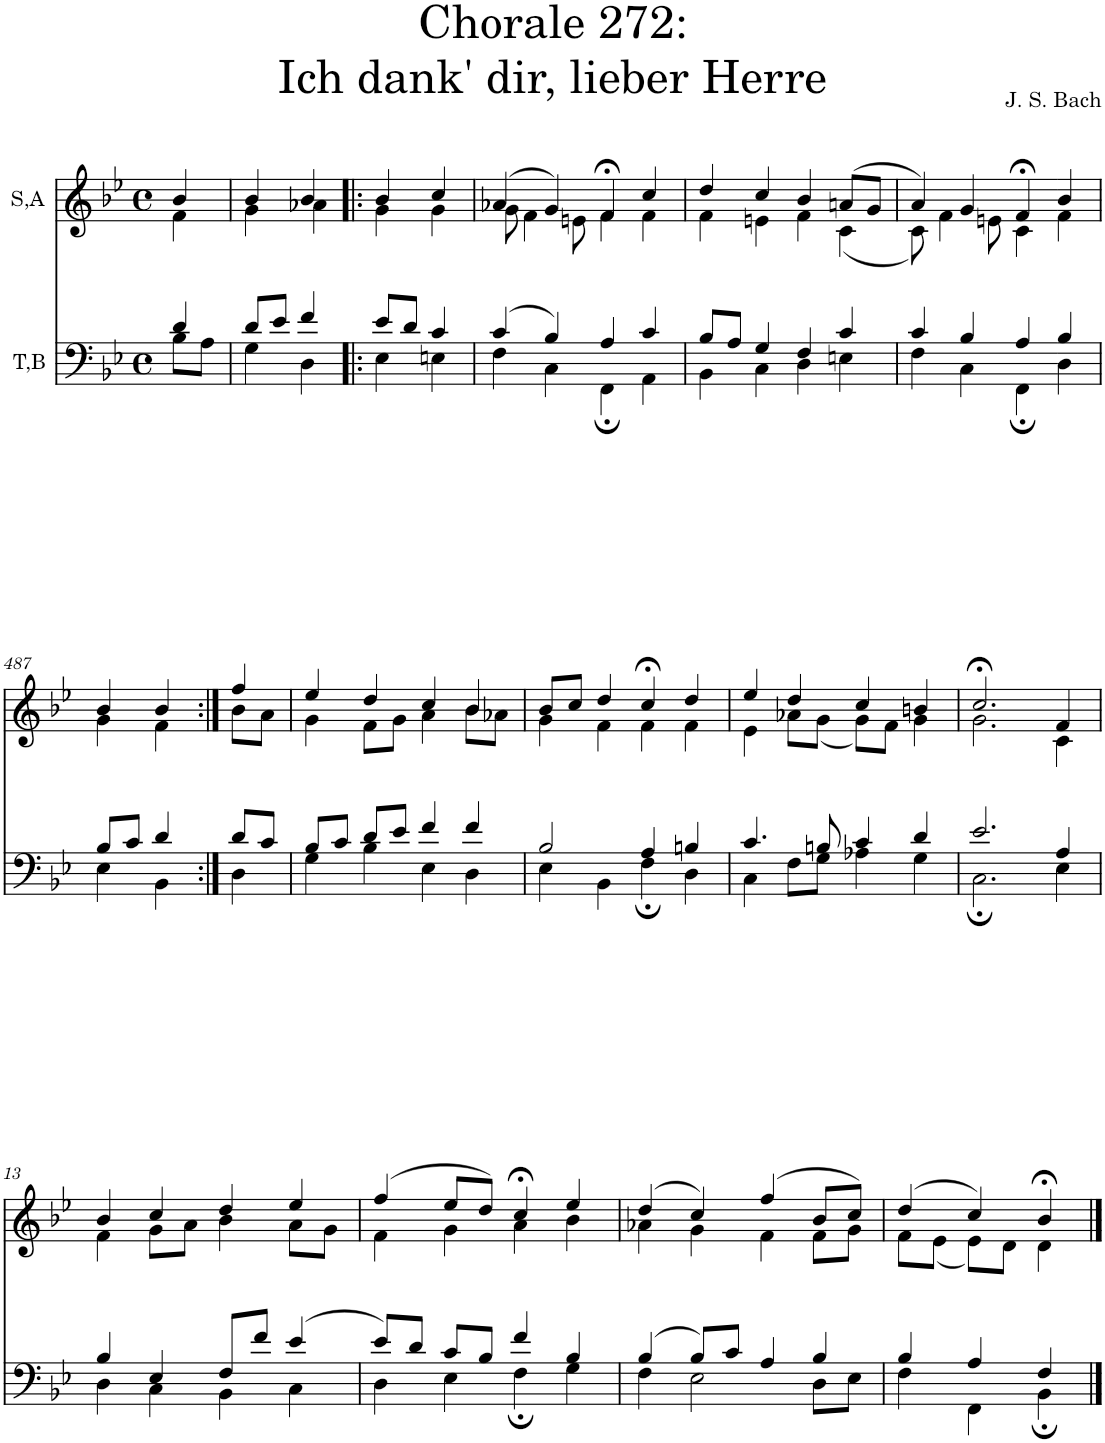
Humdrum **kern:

**kern	**kern
*part2	*part1
*staff2	*staff1
*I"T,B	*I"S,A
*clefF4	*clefG2
*k[b-e-]	*k[b-e-]
*M4/4	*M4/4
*met(c)	*met(c)
=	=
*^	*^
4d/	8B-\L	4b-/	4f\
.	8A\J	.	.
=1	=1	=1	=1
8d/L	4G\	4b-/	4g\
8e-/J	.	.	.
4f/	4D\	4b-/	4a-X\
=482!|:	=482!|:	=482!|:	=482!|:
8e-/L	4E-\	4b-/	4g\
8d/J	.	.	.
4c/	4En\	4cc/	4g\
=3	=3	=3	=3
(>4c/	4F\	(>4a-X/	8g\
.	.	.	4f\
4B-/)	4C\	4g/)	.
.	.	.	8en\
4A/	4FF;\	4f;</	4f\
4c/	4AA\	4cc/	4f\
=4	=4	=4	=4
8B-/L	4BB-\	4dd/	4f\
8A/J	.	.	.
4G/	4C\	4cc/	4en\
4F/	4D\	4b-/	4f\
4c/	4En\	(>8an/L	(<4c\
.	.	8g/J	.
=485	=485	=485	=485
4c/	4F\	4a/)	8c\)
.	.	.	4f\
4B-/	4C\	4g/	.
.	.	.	8en\
4A/	4FF;\	4f;</	4c\
=486-	=486-	=486-	=486-
4B-/	4D\	4b-/	4f\
!!LO:LB:g=z	!!
=487	=487	=487	=487
8B-/L	4E-\	4b-/	4g\
8c/J	.	.	.
4d/	4BB-\	4b-/	4f\
=488:|!	=488:|!	=488:|!	=488:|!
8d/L	4D\	4ff/	8b-\L
8c/J	.	.	8a\J
=9	=9	=9	=9
8B-/L	4G\	4ee-/	4g\
8c/J	.	.	.
8d/L	4B-\	4dd/	8f\L
8e-/J	.	.	8g\J
4f/	4E-\	4cc/	4a\
4f/	4D\	4b-/	8b-\L
.	.	.	8a-X\J
=10	=10	=10	=10
2B-/	4E-\	8b-/L	4g\
.	.	8cc/J	.
.	4BB-\	4dd/	4f\
4A/	4F;\	4cc;</	4f\
4Bn/	4D\	4dd/	4f\
=11	=11	=11	=11
4.c/	4C\	4ee-/	4e-\
.	8F\L	4dd/	8a-X\L
8Bn/	8G\J	.	(<8g\J
4c/	4A-X\	4cc/	8g\L)
.	.	.	8f\J
4d/	4G\	4bn/	4g\
=12	=12	=12	=12
2.e-/	2.C;\	2.cc;</	2.g\
4A/	4E-\	4f/	4c\
!!LO:LB:g=z	!!
=13	=13	=13	=13
4B-/	4D\	4b-/	4f\
4E-/	4C\	4cc/	8g\L
.	.	.	8a\J
8F/L	4BB-\	4dd/	4b-\
8f/J	.	.	.
(>4e-/	4C\	4ee-/	8a\L
.	.	.	8g\J
=14	=14	=14	=14
8e-/L)	4D\	(>4ff/	4f\
8d/J	.	.	.
8c/L	4E-\	8ee-/L	4g\
8B-/J	.	8dd/J)	.
4f/	4F;\	4cc;</	4a\
4B-/	4G\	4ee-/	4b-\
=15	=15	=15	=15
(>4B-/	4F\	(>4dd/	4a-X\
8B-/L)	2E-\	4cc/)	4g\
8c/J	.	.	.
4A/	.	(>4ff/	4f\
4B-/	8D\L	8b-/L	8f\L
.	8E-\J	8cc/J)	8g\J
=16	=16	=16	=16
4B-/	4F\	(>4dd/	8f\L
.	.	.	(<8e-\J
4A/	4FF\	4cc/)	8e-\L)
.	.	.	8d\J
4F/	4BB-;\	4b-;</	4d\
*v	*v	*	*
*	*v	*v
==	==
*-	*-
